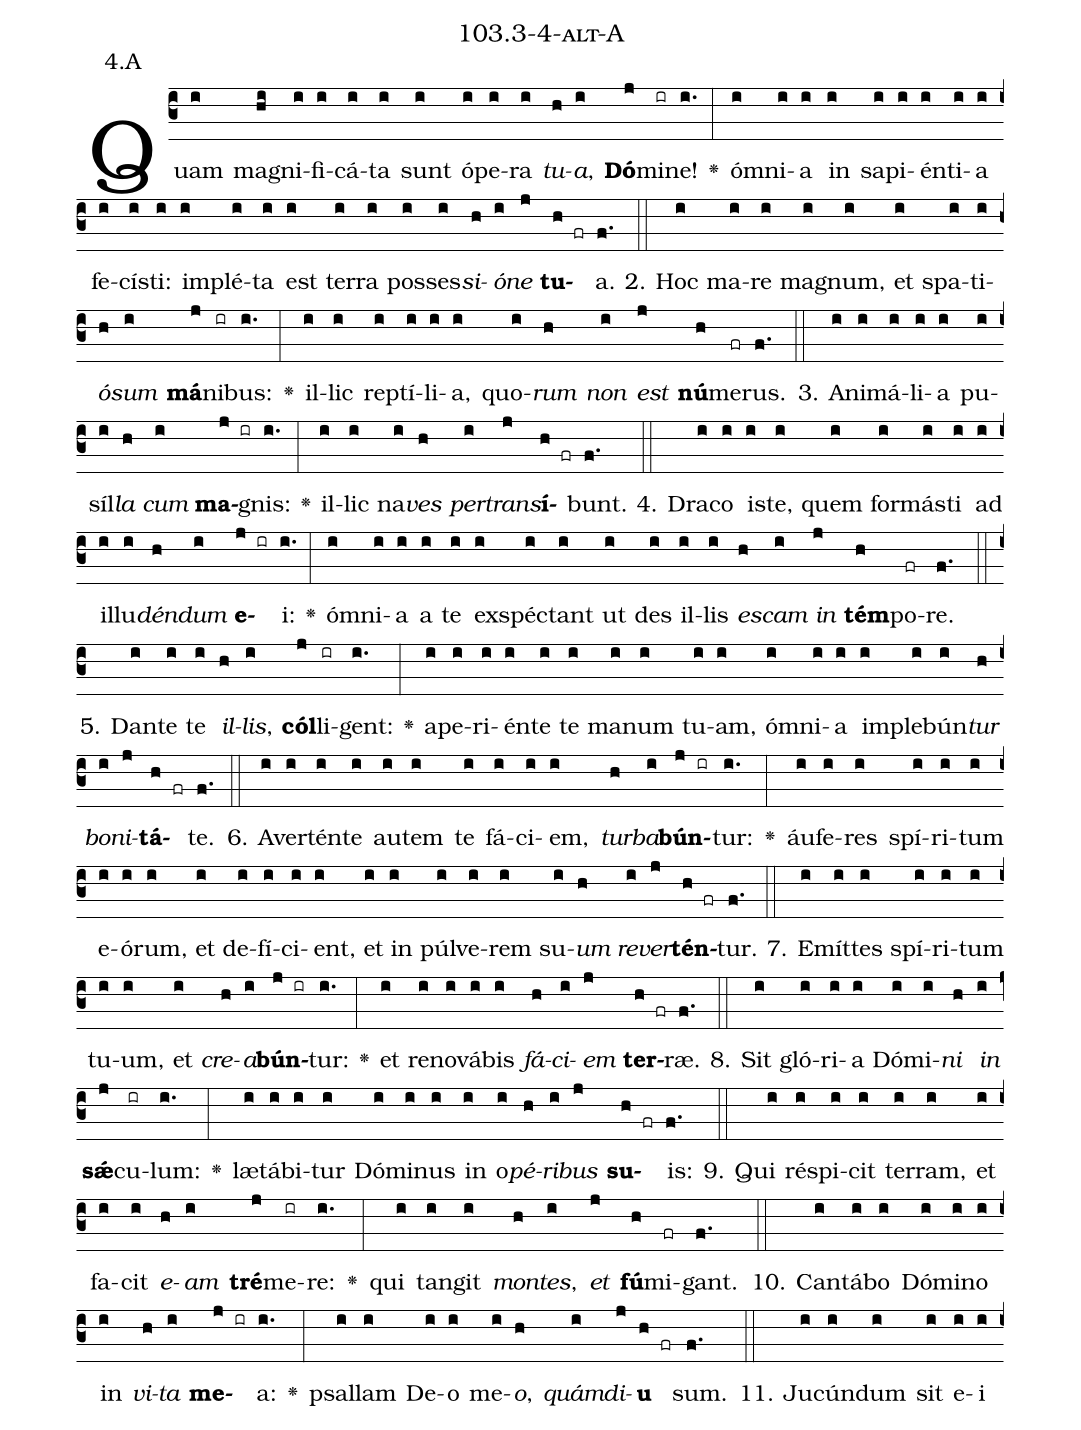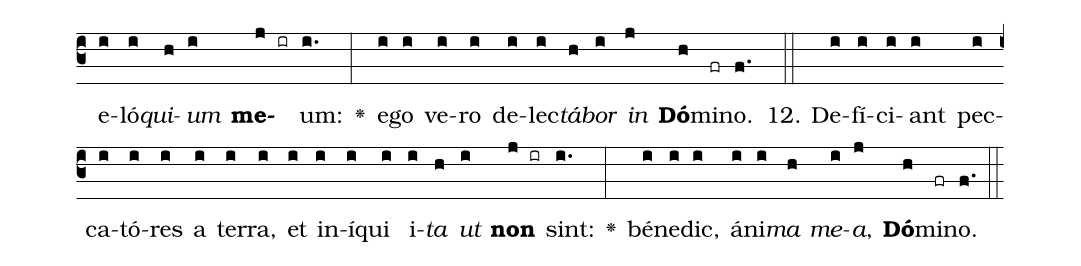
name: 103.3-4-alt-A;
annotation: 4.A;
%%
(c3)Quam(i) ma(hi)gni(i)fi(i)cá(i)ta(i) sunt(i) ó(i)pe(i)ra(i) <i>tu</i>(h)<i>a</i>,(i) <b>Dó</b>(j)mi(ir)ne!(i.) <v>\greheightstar</v>(:) óm(i)ni(i)a(i) in(i) sa(i)pi(i)én(i)ti(i)a(i) fe(i)cís(i)ti:(i) im(i)plé(i)ta(i) est(i) ter(i)ra(i) pos(i)ses(i)<i>si</i>(h)<i>ó</i>(i)<i>ne</i>(j) <b>tu</b>(h fr)a.(f.) (::)
2. Hoc(i) ma(i)re(i) ma(i)gnum,(i) et(i) spa(i)ti(i)<i>ó</i>(h)<i>sum</i>(i) <b>má</b>(j)ni(ir)bus:(i.) <v>\greheightstar</v>(:) il(i)lic(i) rep(i)tí(i)li(i)a,(i) quo(i)<i>rum</i>(h) <i>non</i>(i) <i>est</i>(j) <b>nú</b>(h)me(fr)rus.(f.) (::)
3. A(i)ni(i)má(i)li(i)a(i) pu(i)síl(i)<i>la</i>(h) <i>cum</i>(i) <b>ma</b>(j ir)gnis:(i.) <v>\greheightstar</v>(:) il(i)lic(i) na(i)<i>ves</i>(h) <i>per</i>(i)<i>trans</i>(j)<b>í</b>(h fr)bunt.(f.) (::)
4. Dra(i)co(i) is(i)te,(i) quem(i) for(i)más(i)ti(i) ad(i) il(i)lu(i)<i>dén</i>(h)<i>dum</i>(i) <b>e</b>(j ir)i:(i.) <v>\greheightstar</v>(:) óm(i)ni(i)a(i) a(i) te(i) ex(i)spéc(i)tant(i) ut(i) des(i) il(i)lis(i) <i>es</i>(h)<i>cam</i>(i) <i>in</i>(j) <b>tém</b>(h)po(fr)re.(f.) (::)
5. Dan(i)te(i) te(i) <i>il</i>(h)<i>lis</i>,(i) <b>cól</b>(j)li(ir)gent:(i.) <v>\greheightstar</v>(:) a(i)pe(i)ri(i)én(i)te(i) te(i) ma(i)num(i) tu(i)am,(i) óm(i)ni(i)a(i) im(i)ple(i)bún(i)<i>tur</i>(h) <i>bo</i>(i)<i>ni</i>(j)<b>tá</b>(h fr)te.(f.) (::)
6. A(i)ver(i)tén(i)te(i) au(i)tem(i) te(i) fá(i)ci(i)em,(i) <i>tur</i>(h)<i>ba</i>(i)<b>bún</b>(j ir)tur:(i.) <v>\greheightstar</v>(:) áu(i)fe(i)res(i) spí(i)ri(i)tum(i) e(i)ó(i)rum,(i) et(i) de(i)fí(i)ci(i)ent,(i) et(i) in(i) púl(i)ve(i)rem(i) su(i)<i>um</i>(h) <i>re</i>(i)<i>ver</i>(j)<b>tén</b>(h fr)tur.(f.) (::)
7. E(i)mít(i)tes(i) spí(i)ri(i)tum(i) tu(i)um,(i) et(i) <i>cre</i>(h)<i>a</i>(i)<b>bún</b>(j ir)tur:(i.) <v>\greheightstar</v>(:) et(i) re(i)no(i)vá(i)bis(i) <i>fá</i>(h)<i>ci</i>(i)<i>em</i>(j) <b>ter</b>(h fr)ræ.(f.) (::)
8. Sit(i) gló(i)ri(i)a(i) Dó(i)mi(i)<i>ni</i>(h) <i>in</i>(i) <b>sǽ</b>(j)cu(ir)lum:(i.) <v>\greheightstar</v>(:) læ(i)tá(i)bi(i)tur(i) Dó(i)mi(i)nus(i) in(i) o(i)<i>pé</i>(h)<i>ri</i>(i)<i>bus</i>(j) <b>su</b>(h fr)is:(f.) (::)
9. Qui(i) ré(i)spi(i)cit(i) ter(i)ram,(i) et(i) fa(i)cit(i) <i>e</i>(h)<i>am</i>(i) <b>tré</b>(j)me(ir)re:(i.) <v>\greheightstar</v>(:) qui(i) tan(i)git(i) <i>mon</i>(h)<i>tes</i>,(i) <i>et</i>(j) <b>fú</b>(h)mi(fr)gant.(f.) (::)
10. Can(i)tá(i)bo(i) Dó(i)mi(i)no(i) in(i) <i>vi</i>(h)<i>ta</i>(i) <b>me</b>(j ir)a:(i.) <v>\greheightstar</v>(:) psal(i)lam(i) De(i)o(i) me(i)<i>o</i>,(h) <i>quám</i>(i)<i>di</i>(j)<b>u</b>(h fr) sum.(f.) (::)
11. Ju(i)cún(i)dum(i) sit(i) e(i)i(i) e(i)ló(i)<i>qui</i>(h)<i>um</i>(i) <b>me</b>(j ir)um:(i.) <v>\greheightstar</v>(:) e(i)go(i) ve(i)ro(i) de(i)lec(i)<i>tá</i>(h)<i>bor</i>(i) <i>in</i>(j) <b>Dó</b>(h)mi(fr)no.(f.) (::)
12. De(i)fí(i)ci(i)ant(i) pec(i)ca(i)tó(i)res(i) a(i) ter(i)ra,(i) et(i) in(i)í(i)qui(i) i(i)<i>ta</i>(h) <i>ut</i>(i) <b>non</b>(j ir) sint:(i.) <v>\greheightstar</v>(:) bé(i)ne(i)dic,(i) á(i)ni(i)<i>ma</i>(h) <i>me</i>(i)<i>a</i>,(j) <b>Dó</b>(h)mi(fr)no.(f.) (::)
